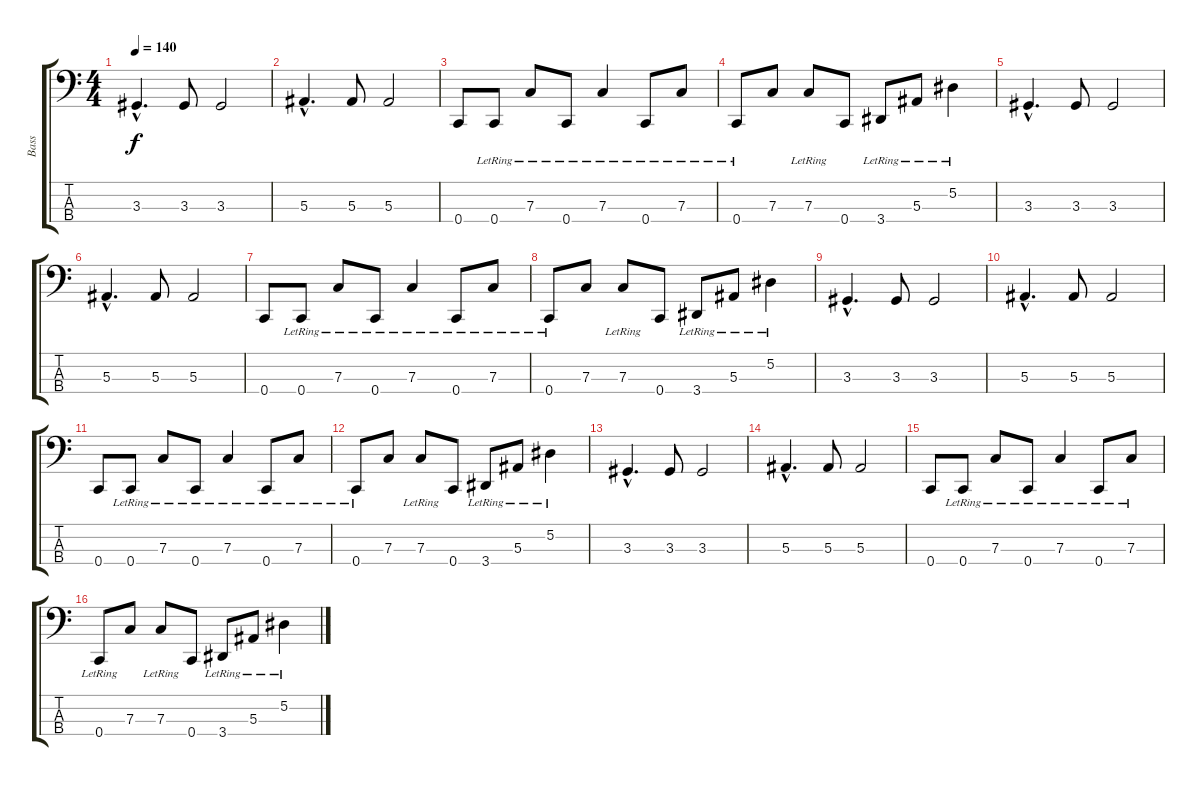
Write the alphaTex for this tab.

\track ("Bass" "Bass") {instrument electricbasspick}
\staff {score tabs}
\tuning (Eb2 Bb1 F1 C1) {hide}
\ts (4 4)
\tempo 140
\clef f4
\ks c
3.3{hac}.4{d dy f} 3.3.8 3.3.2 |
5.3{hac}.4{d} 5.3.8 5.3.2 |
0.4.8 0.4{lr}.8 7.3{lr}.8 0.4{lr}.8 7.3{lr}.4 0.4{lr}.8 7.3{lr}.8 |
0.4{lr}.8 7.3.8 7.3{lr}.8 0.4.8 3.4{lr}.8 5.3{lr}.8 5.2{lr}.4 |
3.3{hac}.4{d} 3.3.8 3.3.2 |
5.3{hac}.4{d} 5.3.8 5.3.2 |
0.4.8 0.4{lr}.8 7.3{lr}.8 0.4{lr}.8 7.3{lr}.4 0.4{lr}.8 7.3{lr}.8 |
0.4{lr}.8 7.3.8 7.3{lr}.8 0.4.8 3.4{lr}.8 5.3{lr}.8 5.2{lr}.4 |
3.3{hac}.4{d} 3.3.8 3.3.2 |
5.3{hac}.4{d} 5.3.8 5.3.2 |
0.4.8 0.4{lr}.8 7.3{lr}.8 0.4{lr}.8 7.3{lr}.4 0.4{lr}.8 7.3{lr}.8 |
0.4{lr}.8 7.3.8 7.3{lr}.8 0.4.8 3.4{lr}.8 5.3{lr}.8 5.2{lr}.4 |
3.3{hac}.4{d} 3.3.8 3.3.2 |
5.3{hac}.4{d} 5.3.8 5.3.2 |
0.4.8 0.4{lr}.8 7.3{lr}.8 0.4{lr}.8 7.3{lr}.4 0.4{lr}.8 7.3{lr}.8 |
0.4{lr}.8 7.3.8 7.3{lr}.8 0.4.8 3.4{lr}.8 5.3{lr}.8 5.2{lr}.4
